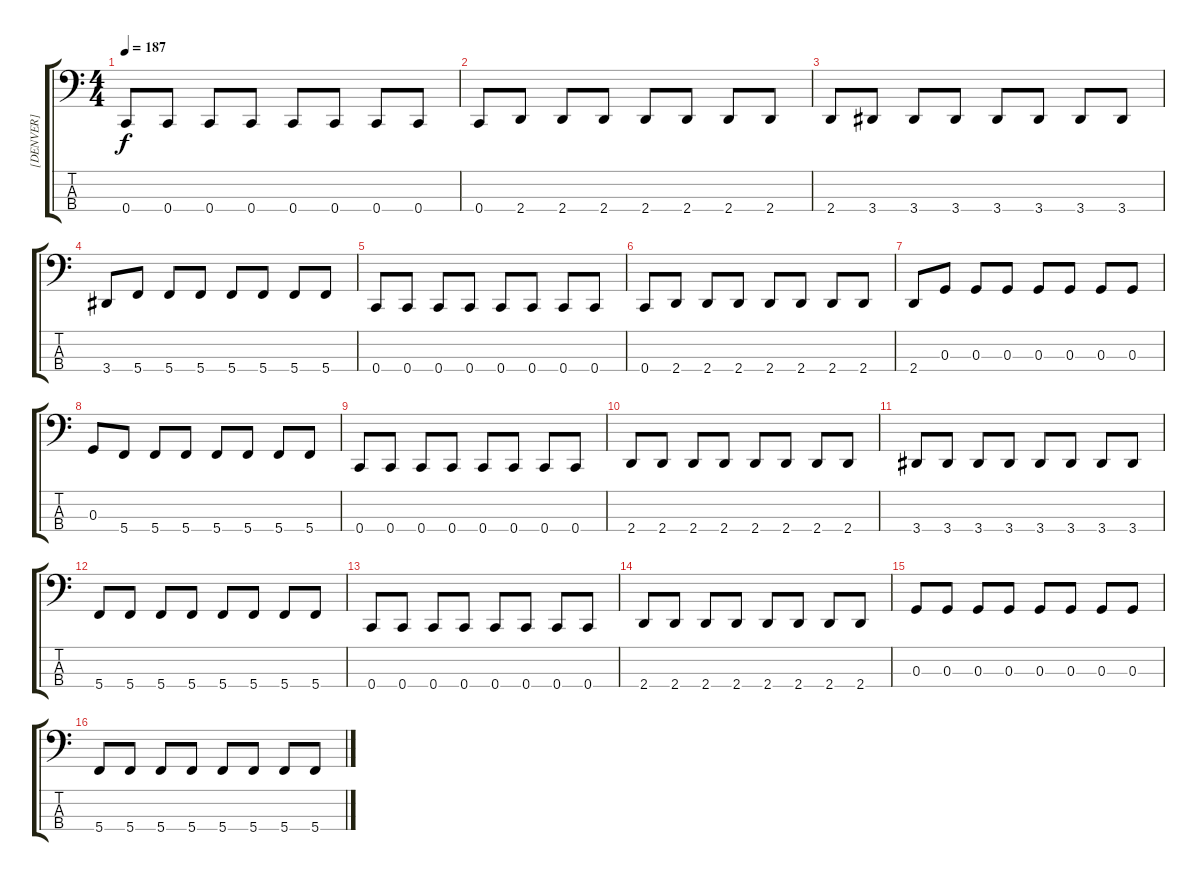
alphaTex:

\track ("[DENVER]" "[DENVER]") {instrument electricbassfinger}
\staff {score tabs}
\tuning (F2 C2 G1 C1) {hide}
\ts (4 4)
\tempo 187
\clef f4
\ks c
0.4.8{dy f} 0.4.8 0.4.8 0.4.8 0.4.8 0.4.8 0.4.8 0.4.8 |
0.4.8 2.4.8 2.4.8 2.4.8 2.4.8 2.4.8 2.4.8 2.4.8 |
2.4.8 3.4.8 3.4.8 3.4.8 3.4.8 3.4.8 3.4.8 3.4.8 |
3.4.8 5.4.8 5.4.8 5.4.8 5.4.8 5.4.8 5.4.8 5.4.8 |
0.4.8 0.4.8 0.4.8 0.4.8 0.4.8 0.4.8 0.4.8 0.4.8 |
0.4.8 2.4.8 2.4.8 2.4.8 2.4.8 2.4.8 2.4.8 2.4.8 |
2.4.8 0.3.8 0.3.8 0.3.8 0.3.8 0.3.8 0.3.8 0.3.8 |
0.3.8 5.4.8 5.4.8 5.4.8 5.4.8 5.4.8 5.4.8 5.4.8 |
0.4.8 0.4.8 0.4.8 0.4.8 0.4.8 0.4.8 0.4.8 0.4.8 |
2.4.8 2.4.8 2.4.8 2.4.8 2.4.8 2.4.8 2.4.8 2.4.8 |
3.4.8 3.4.8 3.4.8 3.4.8 3.4.8 3.4.8 3.4.8 3.4.8 |
5.4.8 5.4.8 5.4.8 5.4.8 5.4.8 5.4.8 5.4.8 5.4.8 |
0.4.8 0.4.8 0.4.8 0.4.8 0.4.8 0.4.8 0.4.8 0.4.8 |
2.4.8 2.4.8 2.4.8 2.4.8 2.4.8 2.4.8 2.4.8 2.4.8 |
0.3.8 0.3.8 0.3.8 0.3.8 0.3.8 0.3.8 0.3.8 0.3.8 |
5.4.8 5.4.8 5.4.8 5.4.8 5.4.8 5.4.8 5.4.8 5.4.8
